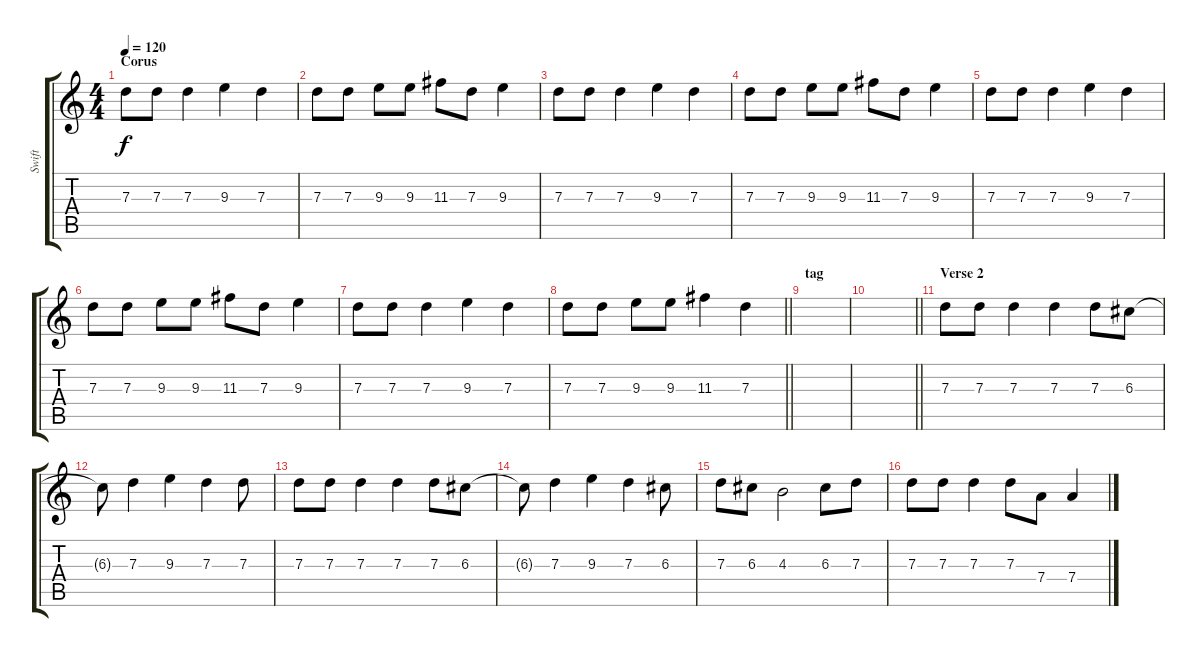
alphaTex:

\track ("Swift" "Swift") {instrument electricguitarjazz}
\staff {score tabs}
\tuning (E4 B3 G3 D3 A2 E2) {hide}
\ts (4 4)
\section ("" "Corus")
\tempo 120
\clef g2
\ks c
7.3.8{dy f} 7.3.8 7.3.4 9.3.4 7.3.4 |
7.3.8 7.3.8 9.3.8 9.3.8 11.3.8 7.3.8 9.3.4 |
7.3.8 7.3.8 7.3.4 9.3.4 7.3.4 |
7.3.8 7.3.8 9.3.8 9.3.8 11.3.8 7.3.8 9.3.4 |
7.3.8 7.3.8 7.3.4 9.3.4 7.3.4 |
7.3.8 7.3.8 9.3.8 9.3.8 11.3.8 7.3.8 9.3.4 |
7.3.8 7.3.8 7.3.4 9.3.4 7.3.4 |
\barLineRight lightlight
7.3.8 7.3.8 9.3.8 9.3.8 11.3.4 7.3.4 |
\section ("" "tag")
|
\barLineRight lightlight
|
\section ("" "Verse 2")
7.3.8 7.3.8 7.3.4 7.3.4 7.3.8 6.3.8 |
6.3{t}.8 7.3.4 9.3.4 7.3.4 7.3.8 |
7.3.8 7.3.8 7.3.4 7.3.4 7.3.8 6.3.8 |
6.3{t}.8 7.3.4 9.3.4 7.3.4 6.3.8 |
7.3.8 6.3.8 4.3.2 6.3.8 7.3.8 |
7.3.8 7.3.8 7.3.4 7.3.8 7.4.8 7.4.4
